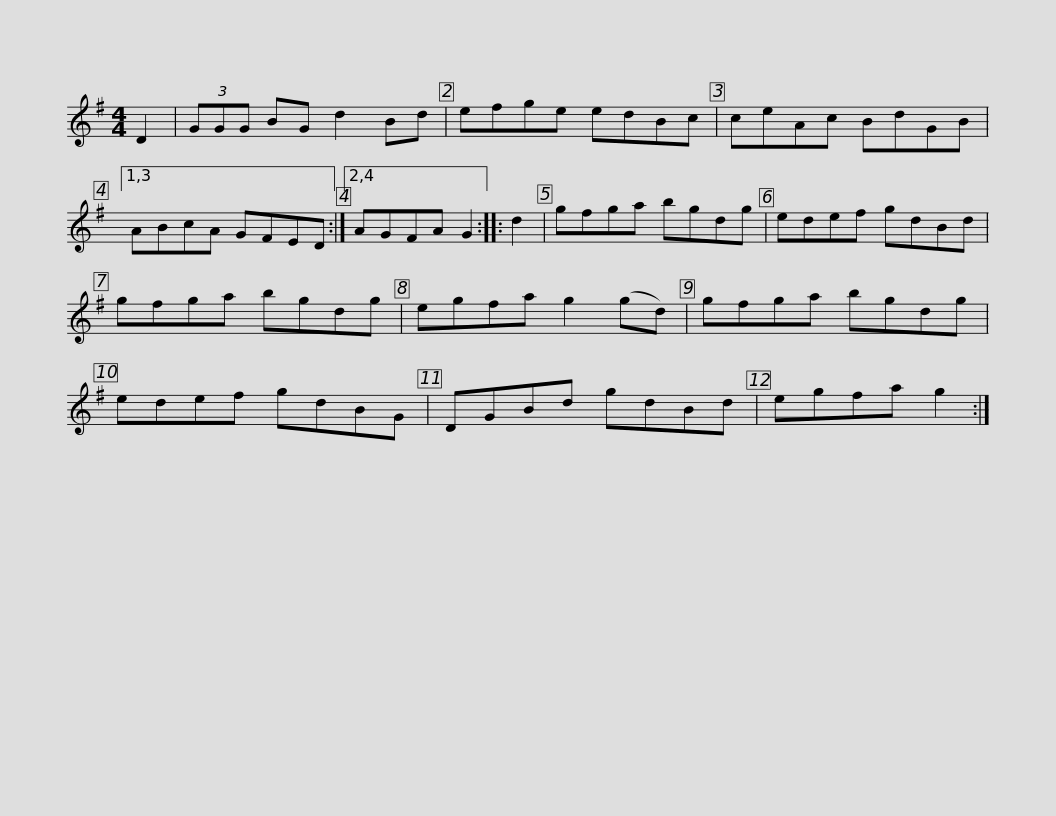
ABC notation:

X:1
L:1/8
M:4/4
I:linebreak $
K:G
V:1 treble
V:1
 D2 | (3GGG BG d2 Bd | efge edBc | ceAc BdGB |1,3 ABcA GFED :|2,4 %5
 AGFA G2 :: d2 |$ gfga bgdg | edef gdBd | gfga bgdg | %10
 egfa g2 (gd) | gfga bgdg |$ edef gdBG | DGBd gdBd | egfa g2 :| %15
